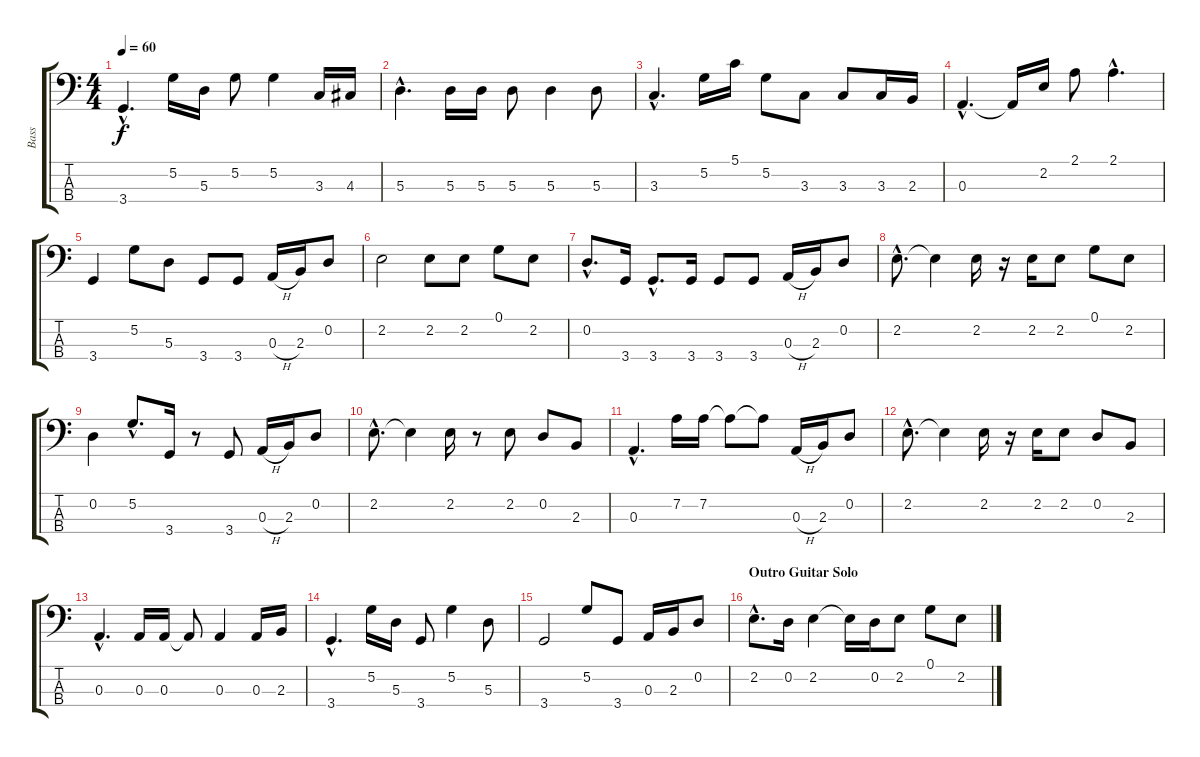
\track ("Bass" "Bass") {instrument acousticbass}
\staff {score tabs}
\tuning (G2 D2 A1 E1) {hide}
\ts (4 4)
\tempo 60
\clef f4
\ks c
3.4{hac}.4{d dy f} 5.2.16 5.3.16 5.2.8 5.2.4 3.3.16 4.3.16 |
5.3{hac}.4{d} 5.3.16 5.3.16 5.3.8 5.3.4 5.3.8 |
3.3{hac}.4{d} 5.2.16 5.1.16 5.2.8 3.3.8 3.3.8 3.3.16 2.3.16 |
0.3{hac}.4{d} 0.3{t}.16 2.2.16 2.1.8 2.1{hac}.4{d} |
3.4.4 5.2.8 5.3.8 3.4.8 3.4.8 0.3{h}.16 2.3.16 0.2.8 |
2.2.2 2.2.8 2.2.8 0.1.8 2.2.8 |
0.2{hac}.8{d} 3.4.16 3.4{hac}.8{d} 3.4.16 3.4.8 3.4.8 0.3{h}.16 2.3.16 0.2.8 |
2.2{hac}.8{d} 2.2{t}.4 2.2.16 r.16 2.2.16 2.2.8 0.1.8 2.2.8 |
0.2.4 5.2{hac}.8{d} 3.4.16 r.8 3.4.8 0.3{h}.16 2.3.16 0.2.8 |
2.2{hac}.8{d} 2.2{t}.4 2.2.16 r.8 2.2.8 0.2.8 2.3.8 |
0.3{hac}.4{d} 7.2.16 7.2.16 7.2{t}.8 7.2{t}.8 0.3{h}.16 2.3.16 0.2.8 |
2.2{hac}.8{d} 2.2{t}.4 2.2.16 r.16 2.2.16 2.2.8 0.2.8 2.3.8 |
0.3{hac}.4{d} 0.3.16 0.3.16 0.3{t}.8 0.3.4 0.3.16 2.3.16 |
3.4{hac}.4{d} 5.2.16 5.3.16 3.4.8 5.2.4 5.3.8 |
3.4.2 5.2.8 3.4.8 0.3.16 2.3.16 0.2.8 |
\section ("" "Outro Guitar Solo")
2.2{hac}.8{d} 0.2.16 2.2.4 2.2{t}.16 0.2.16 2.2.8 0.1.8 2.2.8
